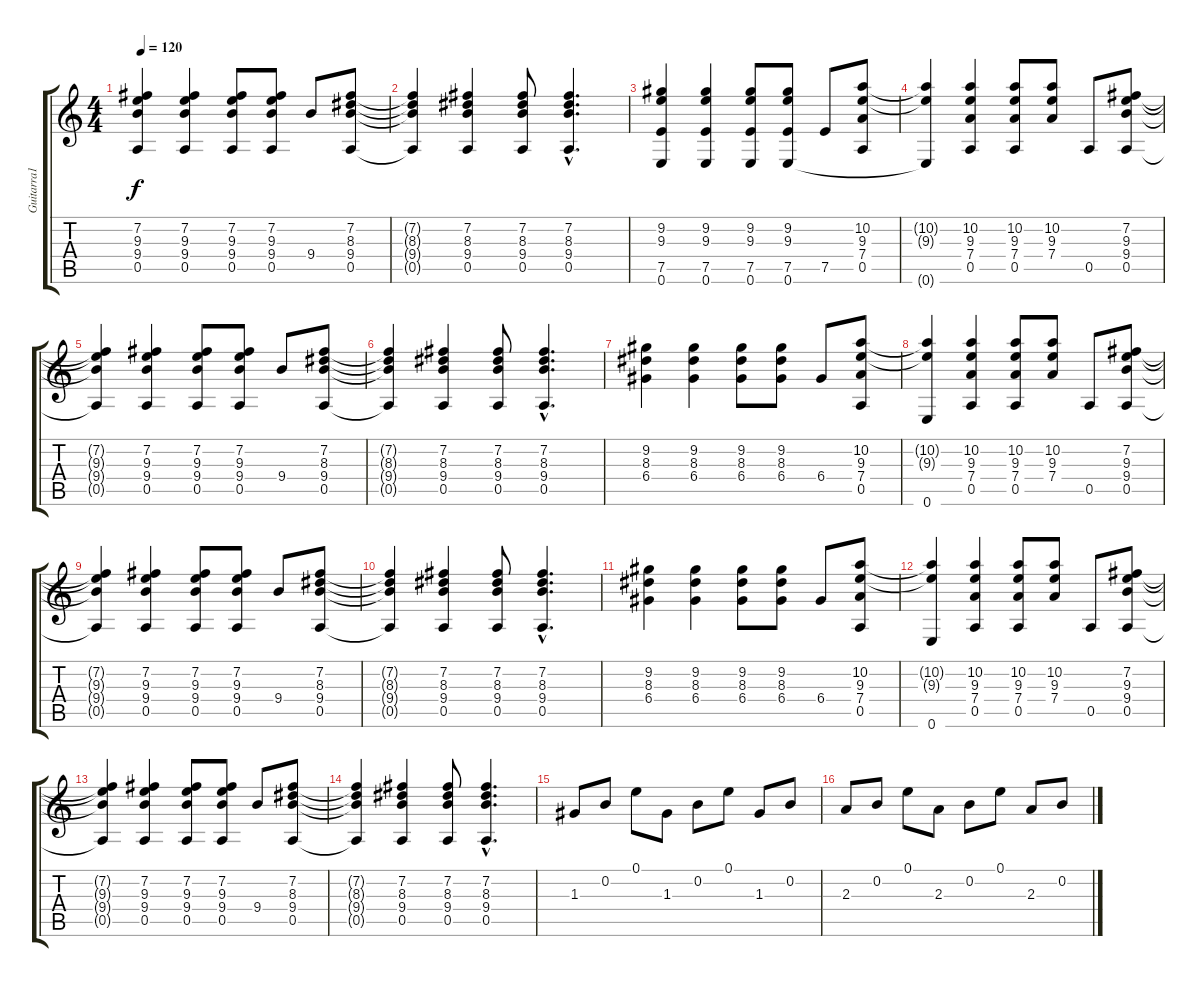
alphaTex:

\track ("Guitarra1" "Guitarra1") {instrument acousticguitarsteel}
\staff {score tabs}
\tuning (E4 B3 G3 D3 A2 E2) {hide}
\ts (4 4)
\tempo 120
\clef g2
\ks c
(7.2{t} 9.3{t} 9.4{t} 0.5{t}).4{dy f} (7.2 9.3 9.4 0.5).4 (7.2 9.3 9.4 0.5).8 (7.2 9.3 9.4 0.5).8 9.4.8 (7.2 8.3 9.4 0.5).8 |
(7.2{t} 8.3{t} 9.4{t} 0.5{t}).4 (7.2 8.3 9.4 0.5).4 (7.2 8.3 9.4 0.5).8 (7.2{hac} 8.3{hac} 9.4{hac} 0.5{hac}).4{d} |
(9.2 9.3 7.5 0.6).4 (9.2 9.3 7.5 0.6).4 (9.2 9.3 7.5 0.6).8 (9.2 9.3 7.5 0.6).8 7.5.8 (10.2 9.3 7.4 0.5).8 |
(10.2{t} 9.3{t} 0.6{t}).4 (10.2 9.3 7.4 0.5).4 (10.2 9.3 7.4 0.5).8 (10.2 9.3 7.4).8 0.5.8 (7.2 9.3 9.4 0.5).8 |
(7.2{t} 9.3{t} 9.4{t} 0.5{t}).4 (7.2 9.3 9.4 0.5).4 (7.2 9.3 9.4 0.5).8 (7.2 9.3 9.4 0.5).8 9.4.8 (7.2 8.3 9.4 0.5).8 |
(7.2{t} 8.3{t} 9.4{t} 0.5{t}).4 (7.2 8.3 9.4 0.5).4 (7.2 8.3 9.4 0.5).8 (7.2{hac} 8.3{hac} 9.4{hac} 0.5{hac}).4{d} |
(9.2 8.3 6.4).4 (9.2 8.3 6.4).4 (9.2 8.3 6.4).8 (9.2 8.3 6.4).8 6.4.8 (10.2 9.3 7.4 0.5).8 |
(10.2{t} 9.3{t} 0.6).4 (10.2 9.3 7.4 0.5).4 (10.2 9.3 7.4 0.5).8 (10.2 9.3 7.4).8 0.5.8 (7.2 9.3 9.4 0.5).8 |
(7.2{t} 9.3{t} 9.4{t} 0.5{t}).4 (7.2 9.3 9.4 0.5).4 (7.2 9.3 9.4 0.5).8 (7.2 9.3 9.4 0.5).8 9.4.8 (7.2 8.3 9.4 0.5).8 |
(7.2{t} 8.3{t} 9.4{t} 0.5{t}).4 (7.2 8.3 9.4 0.5).4 (7.2 8.3 9.4 0.5).8 (7.2{hac} 8.3{hac} 9.4{hac} 0.5{hac}).4{d} |
(9.2 8.3 6.4).4 (9.2 8.3 6.4).4 (9.2 8.3 6.4).8 (9.2 8.3 6.4).8 6.4.8 (10.2 9.3 7.4 0.5).8 |
(10.2{t} 9.3{t} 0.6).4 (10.2 9.3 7.4 0.5).4 (10.2 9.3 7.4 0.5).8 (10.2 9.3 7.4).8 0.5.8 (7.2 9.3 9.4 0.5).8 |
(7.2{t} 9.3{t} 9.4{t} 0.5{t}).4 (7.2 9.3 9.4 0.5).4 (7.2 9.3 9.4 0.5).8 (7.2 9.3 9.4 0.5).8 9.4.8 (7.2 8.3 9.4 0.5).8 |
(7.2{t} 8.3{t} 9.4{t} 0.5{t}).4 (7.2 8.3 9.4 0.5).4 (7.2 8.3 9.4 0.5).8 (7.2{hac} 8.3{hac} 9.4{hac} 0.5{hac}).4{d} |
1.3.8 0.2.8 0.1.8 1.3.8 0.2.8 0.1.8 1.3.8 0.2.8 |
2.3.8 0.2.8 0.1.8 2.3.8 0.2.8 0.1.8 2.3.8 0.2.8
